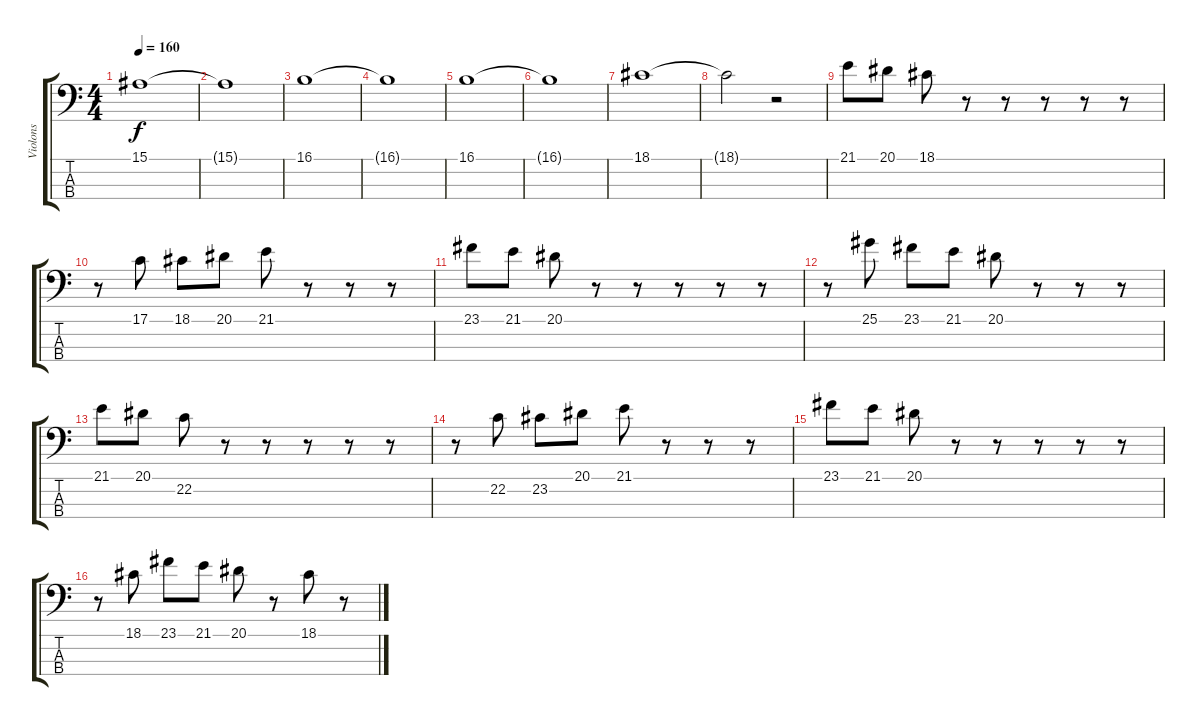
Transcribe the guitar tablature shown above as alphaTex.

\track ("Violons" "Violons") {instrument stringensemble2}
\staff {score tabs}
\tuning (G2 D2 A1 E1) {hide}
\ts (4 4)
\tempo 160
\clef f4
\ks c
15.1.1{dy f} |
15.1{t}.1 |
16.1.1 |
16.1{t}.1 |
16.1.1 |
16.1{t}.1 |
18.1.1 |
18.1{t}.2 r.2 |
21.1.8{volume 13} 20.1.8 18.1.8 r.8 r.8 r.8 r.8 r.8 |
r.8 17.1.8 18.1.8 20.1.8 21.1.8 r.8 r.8 r.8 |
23.1.8 21.1.8 20.1.8 r.8 r.8 r.8 r.8 r.8 |
r.8 25.1.8 23.1.8 21.1.8 20.1.8 r.8 r.8 r.8 |
21.1.8 20.1.8 22.2.8 r.8 r.8 r.8 r.8 r.8 |
r.8 22.2.8 23.2.8 20.1.8 21.1.8 r.8 r.8 r.8 |
23.1.8 21.1.8 20.1.8 r.8 r.8 r.8 r.8 r.8 |
r.8 18.1.8 23.1.8 21.1.8 20.1.8 r.8 18.1.8 r.8
